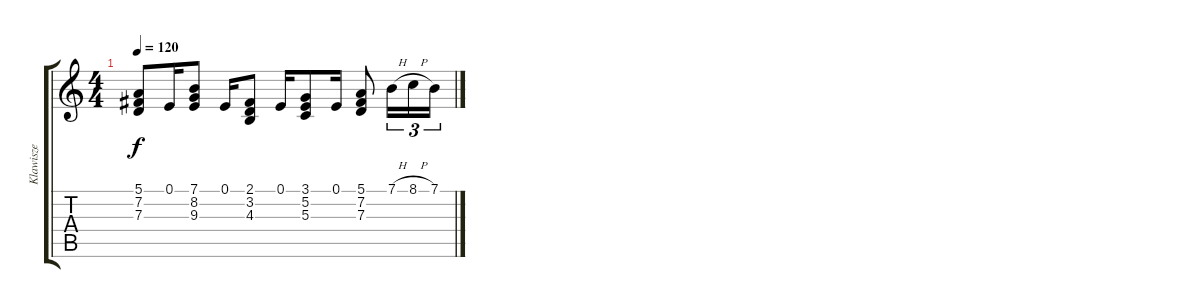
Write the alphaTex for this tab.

\track ("Klawisze" "Klawisze") {instrument acousticgrandpiano}
\staff {score tabs}
\tuning (E4 B3 G3 D3 A2 E2) {hide}
\ts (4 4)
\tempo 120
\clef g2
\ks c
(5.1 7.2 7.3).8{dy f} 0.1.16 (7.1 8.2 9.3).8 0.1.16 (2.1 3.2 4.3).8 0.1.16 (3.1 5.2 5.3).8 0.1.16 (5.1 7.2 7.3).8 7.1{h}.16{tu (3 2)} 8.1{h}.16{tu (3 2)} 7.1.16{tu (3 2)}
